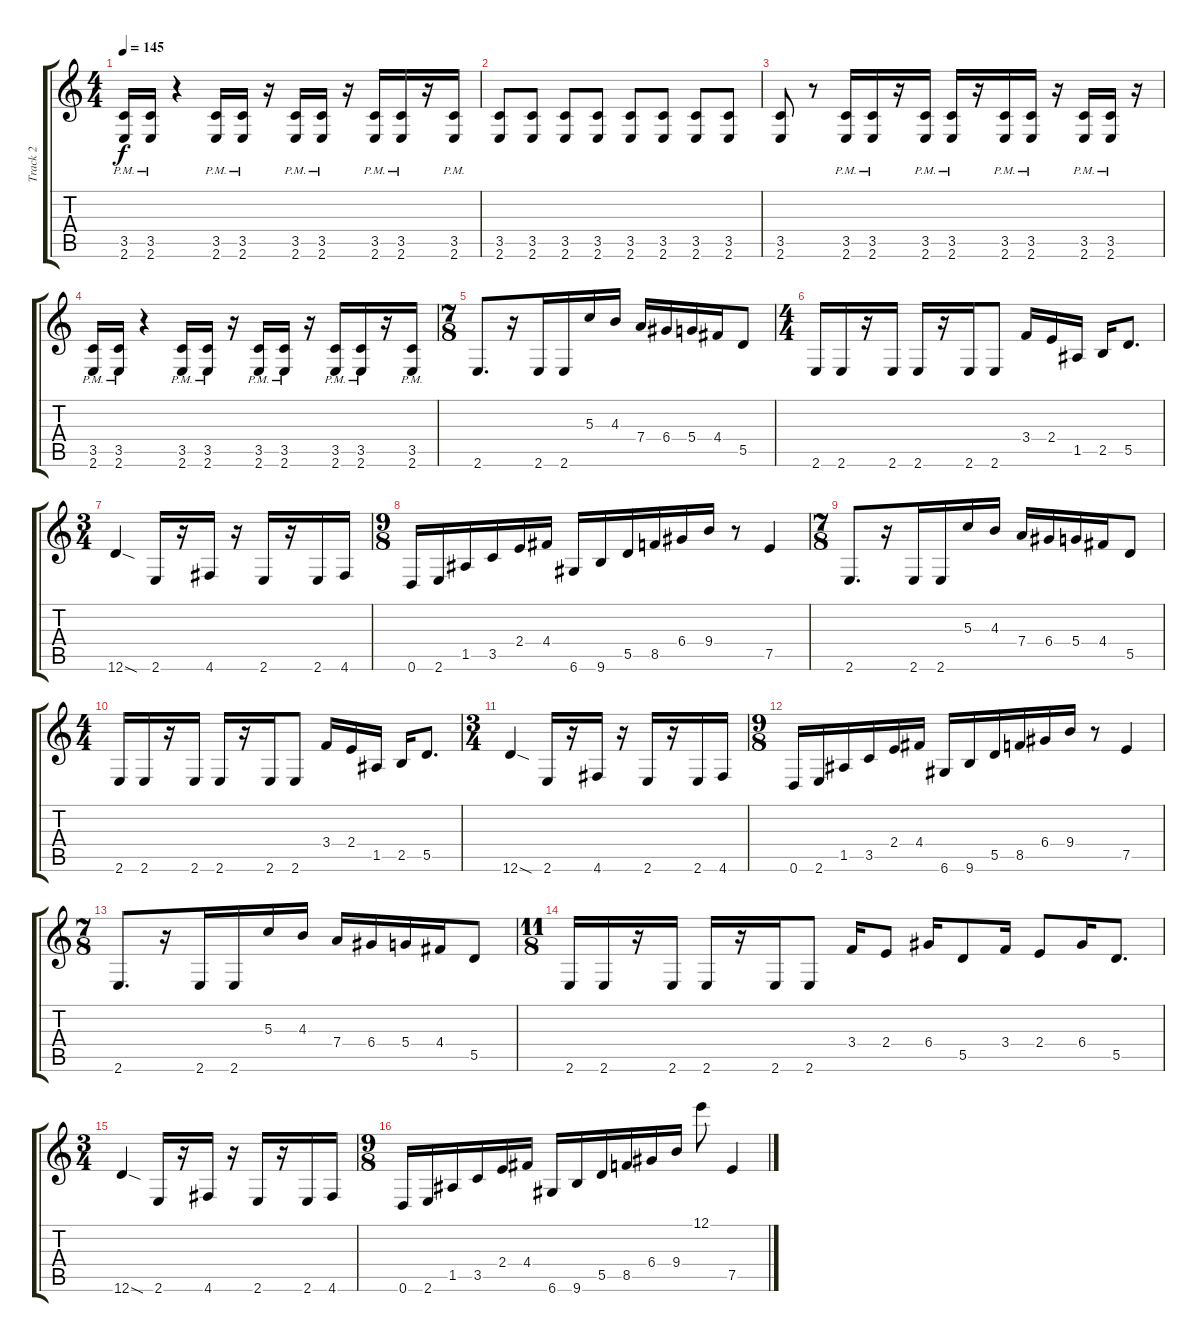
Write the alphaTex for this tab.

\track ("Track 2" "Track 2") {instrument overdrivenguitar}
\staff {score tabs}
\tuning (E4 B3 G3 D3 A2 D2) {hide}
\ts (4 4)
\tempo 145
\clef g2
\ks c
(3.5{pm} 2.6{pm}).16{dy f} (3.5{pm} 2.6{pm}).16 r.4 (3.5{pm} 2.6{pm}).16 (3.5{pm} 2.6{pm}).16 r.16 (3.5{pm} 2.6{pm}).16 (3.5{pm} 2.6{pm}).16 r.16 (3.5{pm} 2.6{pm}).16 (3.5{pm} 2.6{pm}).16 r.16 (3.5{pm} 2.6{pm}).16 |
(3.5 2.6).8 (3.5 2.6).8 (3.5 2.6).8 (3.5 2.6).8 (3.5 2.6).8 (3.5 2.6).8 (3.5 2.6).8 (3.5 2.6).8 |
(3.5 2.6).8 r.8 (3.5{pm} 2.6{pm}).16 (3.5{pm} 2.6{pm}).16 r.16 (3.5{pm} 2.6{pm}).16 (3.5{pm} 2.6{pm}).16 r.16 (3.5{pm} 2.6{pm}).16 (3.5{pm} 2.6{pm}).16 r.16 (3.5{pm} 2.6).16 (3.5{pm} 2.6).16 r.16 |
(3.5{pm} 2.6{pm}).16 (3.5{pm} 2.6{pm}).16 r.4 (3.5{pm} 2.6{pm}).16 (3.5{pm} 2.6{pm}).16 r.16 (3.5{pm} 2.6{pm}).16 (3.5{pm} 2.6{pm}).16 r.16 (3.5{pm} 2.6{pm}).16 (3.5{pm} 2.6{pm}).16 r.16 (3.5{pm} 2.6{pm}).16 |
\ts (7 8)
2.6.8{d} r.16 2.6.16 2.6.16 5.3.16 4.3.16 7.4.16 6.4.16 5.4.16 4.4.16 5.5.8 |
\ts (4 4)
2.6.16 2.6.16 r.16 2.6.16 2.6.16 r.16 2.6.16 2.6.8 3.4.16 2.4.16 1.5.16 2.5.16 5.5.8{d} |
\ts (3 4)
12.6{sod}.4 2.6.16 r.16 4.6.16 r.16 2.6.16 r.16 2.6.16 4.6.16 |
\ts (9 8)
0.6.16 2.6.16 1.5.16 3.5.16 2.4.16 4.4.16 6.6.16 9.6.16 5.5.16 8.5.16 6.4.16 9.4.16 r.8 7.5.4 |
\ts (7 8)
2.6.8{d} r.16 2.6.16 2.6.16 5.3.16 4.3.16 7.4.16 6.4.16 5.4.16 4.4.16 5.5.8 |
\ts (4 4)
2.6.16 2.6.16 r.16 2.6.16 2.6.16 r.16 2.6.16 2.6.8 3.4.16 2.4.16 1.5.16 2.5.16 5.5.8{d} |
\ts (3 4)
12.6{sod}.4 2.6.16 r.16 4.6.16 r.16 2.6.16 r.16 2.6.16 4.6.16 |
\ts (9 8)
0.6.16 2.6.16 1.5.16 3.5.16 2.4.16 4.4.16 6.6.16 9.6.16 5.5.16 8.5.16 6.4.16 9.4.16 r.8 7.5.4 |
\ts (7 8)
2.6.8{d} r.16 2.6.16 2.6.16 5.3.16 4.3.16 7.4.16 6.4.16 5.4.16 4.4.16 5.5.8 |
\ts (11 8)
2.6.16 2.6.16 r.16 2.6.16 2.6.16 r.16 2.6.16 2.6.8 3.4.16 2.4.8 6.4.16 5.5.8 3.4.16 2.4.8 6.4.16 5.5.8{d} |
\ts (3 4)
12.6{sod}.4 2.6.16 r.16 4.6.16 r.16 2.6.16 r.16 2.6.16 4.6.16 |
\ts (9 8)
0.6.16 2.6.16 1.5.16 3.5.16 2.4.16 4.4.16 6.6.16 9.6.16 5.5.16 8.5.16 6.4.16 9.4.16 12.1.8 7.5.4
